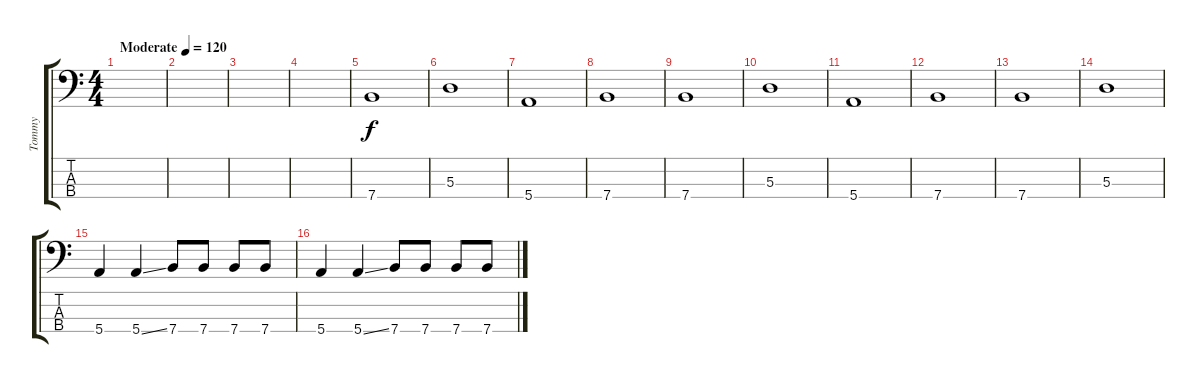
\track ("Tommy" "Tommy") {instrument electricbassfinger}
\staff {score tabs}
\tuning (G2 D2 A1 E1) {hide}
\ts (4 4)
\tempo (120 "Moderate")
\clef f4
\ks c
|
|
|
|
7.4.1 |
5.3.1 |
5.4.1 |
7.4.1 |
7.4.1 |
5.3.1 |
5.4.1 |
7.4.1 |
7.4.1 |
5.3.1 |
5.4.4 5.4{ss}.4 7.4.8 7.4.8 7.4.8 7.4.8 |
5.4.4 5.4{ss}.4 7.4.8 7.4.8 7.4.8 7.4.8
